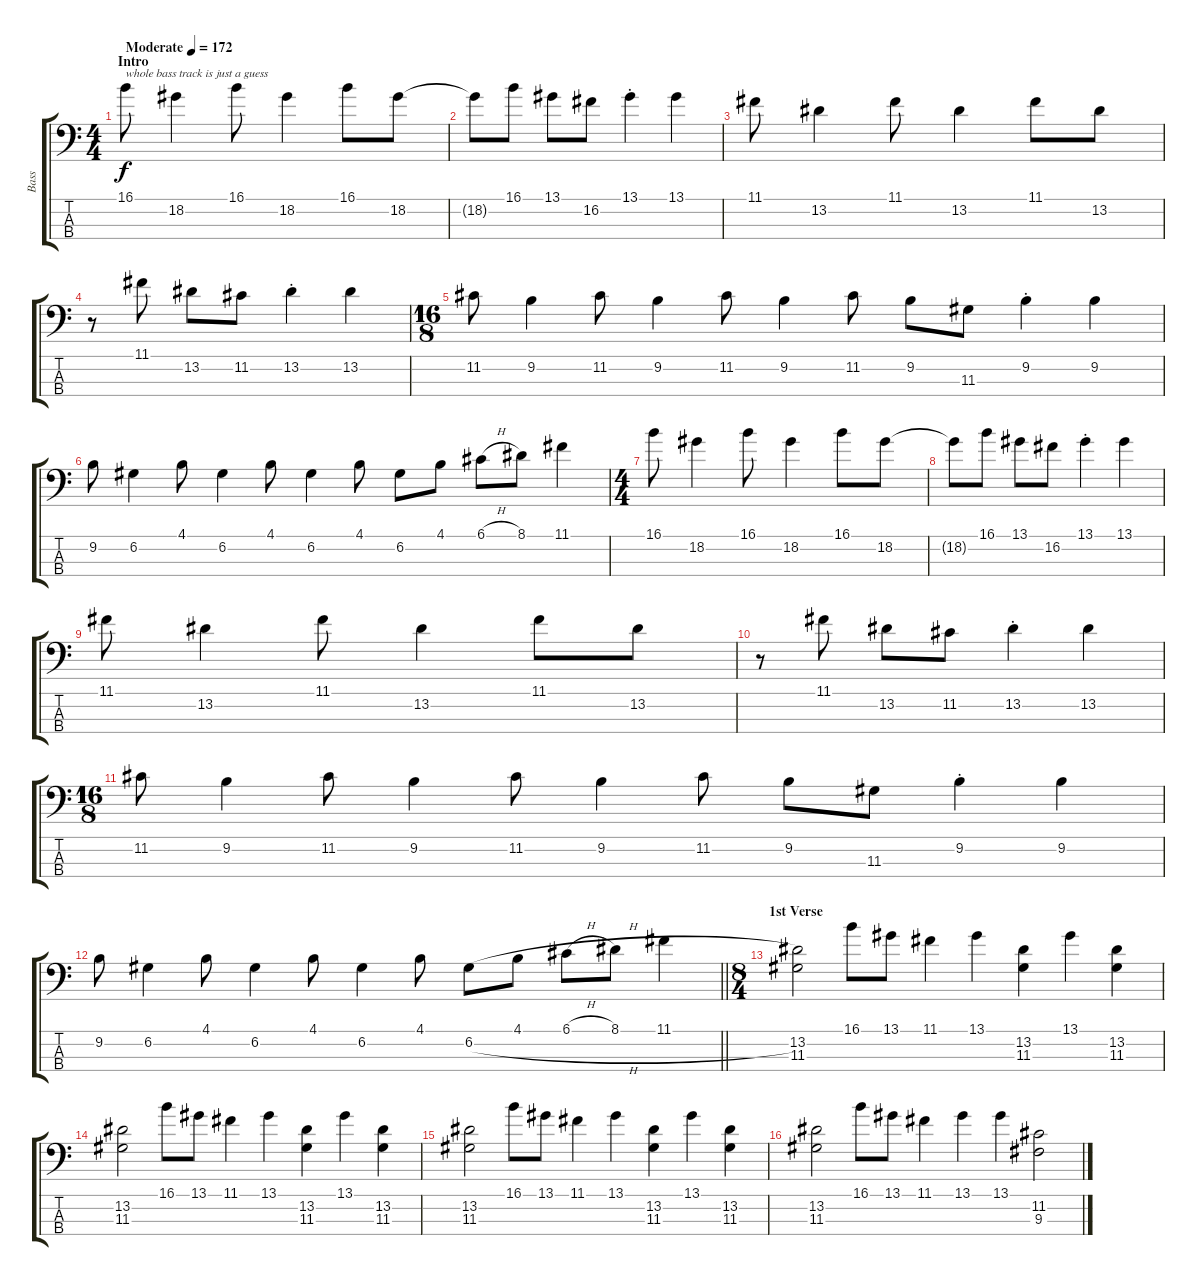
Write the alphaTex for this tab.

\track ("Bass" "Bass") {instrument electricbassfinger}
\staff {score tabs}
\tuning (G2 D2 A1 E1) {hide}
\ts (4 4)
\section ("" "Intro")
\tempo (172 "Moderate")
\clef f4
\ks c
16.1.8{txt "whole bass track is just a guess" dy f instrument electricbassfinger} 18.2.4 16.1.8 18.2.4 16.1.8 18.2.8 |
18.2{t}.8 16.1.8 13.1.8 16.2.8 13.1{st}.4 13.1.4 |
11.1.8 13.2.4 11.1.8 13.2.4 11.1.8 13.2.8 |
r.8 11.1.8 13.2.8 11.2.8 13.2{st}.4 13.2.4 |
\ts (16 8)
11.2.8 9.2.4 11.2.8 9.2.4 11.2.8 9.2.4 11.2.8 9.2.8 11.3.8 9.2{st}.4 9.2.4 |
9.2.8 6.2.4 4.1.8 6.2.4 4.1.8 6.2.4 4.1.8 6.2.8 4.1.8 6.1{h}.8 8.1.8 11.1.4 |
\ts (4 4)
16.1.8 18.2.4 16.1.8 18.2.4 16.1.8 18.2.8 |
18.2{t}.8 16.1.8 13.1.8 16.2.8 13.1{st}.4 13.1.4 |
11.1.8 13.2.4 11.1.8 13.2.4 11.1.8 13.2.8 |
r.8 11.1.8 13.2.8 11.2.8 13.2{st}.4 13.2.4 |
\ts (16 8)
11.2.8 9.2.4 11.2.8 9.2.4 11.2.8 9.2.4 11.2.8 9.2.8 11.3.8 9.2{st}.4 9.2.4 |
\barLineRight lightlight
9.2.8 6.2.4 4.1.8 6.2.4 4.1.8 6.2.4 4.1.8 6.2{h}.8 4.1.8 6.1{h}.8 8.1.8 11.1.4 |
\ts (8 4)
\section ("" "1st Verse")
(13.2 11.3).2 16.1.8 13.1.8 11.1.4 13.1.4 (13.2 11.3).4 13.1.4 (13.2 11.3).4 |
(13.2 11.3).2 16.1.8 13.1.8 11.1.4 13.1.4 (13.2 11.3).4 13.1.4 (13.2 11.3).4 |
(13.2 11.3).2 16.1.8 13.1.8 11.1.4 13.1.4 (13.2 11.3).4 13.1.4 (13.2 11.3).4 |
(13.2 11.3).2 16.1.8 13.1.8 11.1.4 13.1.4 13.1.4 (11.2 9.3).2
